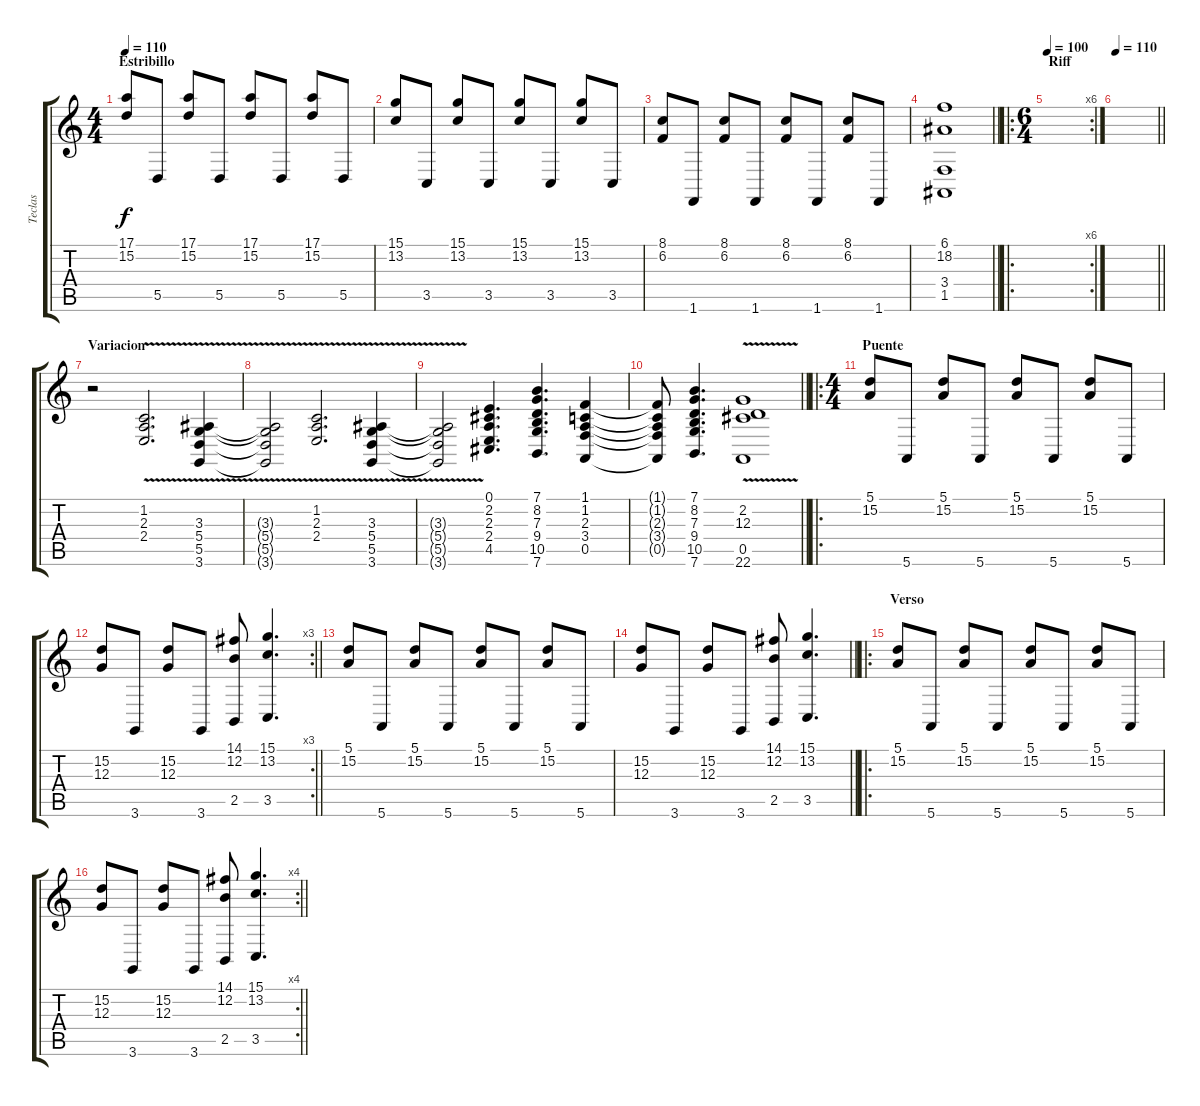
\track ("Teclas" "Teclas") {instrument electricpiano1}
\staff {score tabs}
\tuning (E4 B3 G3 D3 A2 E2) {hide}
\ts (4 4)
\section ("" "Estribillo")
\tempo 110
\clef g2
\ks c
(17.1 15.2).8{dy f} 5.5.8 (17.1 15.2).8 5.5.8 (17.1 15.2).8 5.5.8 (17.1 15.2).8 5.5.8 |
(15.1 13.2).8 3.5.8 (15.1 13.2).8 3.5.8 (15.1 13.2).8 3.5.8 (15.1 13.2).8 3.5.8 |
(8.1 6.2).8 1.6.8 (8.1 6.2).8 1.6.8 (8.1 6.2).8 1.6.8 (8.1 6.2).8 1.6.8 |
\barLineRight lightlight
(6.1 18.2 3.4 1.5).1 |
\ro
\rc 6
\ts (6 4)
\section ("" "Riff")
\tempo 100
|
\tempo 110
\barLineRight lightlight
|
\section ("" "Variacion")
r.2 (1.2{v} 2.3{v} 2.4{v}).2{d} (3.3{v} 5.4{v} 5.5{v} 3.6{v}).4 |
(3.3{t} 5.4{t} 5.5{t} 3.6{t}).2 (1.2{v} 2.3{v} 2.4{v}).2{d} (3.3{v} 5.4{v} 5.5{v} 3.6{v}).4 |
(3.3{t} 5.4{t} 5.5{t} 3.6{t}).2 (0.1 2.2 2.3 2.4 4.5).4{d} (7.1 8.2 7.3 9.4 10.5 7.6).4{d} (1.1 1.2 2.3 3.4 0.5).4 |
\barLineRight lightlight
(1.1{t} 1.2{t} 2.3{t} 3.4{t} 0.5{t}).8 (7.1 8.2 7.3 9.4 10.5 7.6).4{d} (2.2{v} 12.3{v} 0.5{v} 22.6{v}).1 |
\ro
\ts (4 4)
\section ("" "Puente")
(5.1 15.2).8 5.6.8 (5.1 15.2).8 5.6.8 (5.1 15.2).8 5.6.8 (5.1 15.2).8 5.6.8 |
\rc 3
\barLineRight lightlight
(15.2 12.3).8 3.6.8 (15.2 12.3).8 3.6.8 (14.1 12.2 2.5).8 (15.1 13.2 3.5).4{d} |
(5.1 15.2).8 5.6.8 (5.1 15.2).8 5.6.8 (5.1 15.2).8 5.6.8 (5.1 15.2).8 5.6.8 |
\barLineRight lightlight
(15.2 12.3).8 3.6.8 (15.2 12.3).8 3.6.8 (14.1 12.2 2.5).8 (15.1 13.2 3.5).4{d} |
\ro
\section ("" "Verso")
(5.1 15.2).8 5.6.8 (5.1 15.2).8 5.6.8 (5.1 15.2).8 5.6.8 (5.1 15.2).8 5.6.8 |
\rc 4
\barLineRight lightlight
(15.2 12.3).8 3.6.8 (15.2 12.3).8 3.6.8 (14.1 12.2 2.5).8 (15.1 13.2 3.5).4{d}
